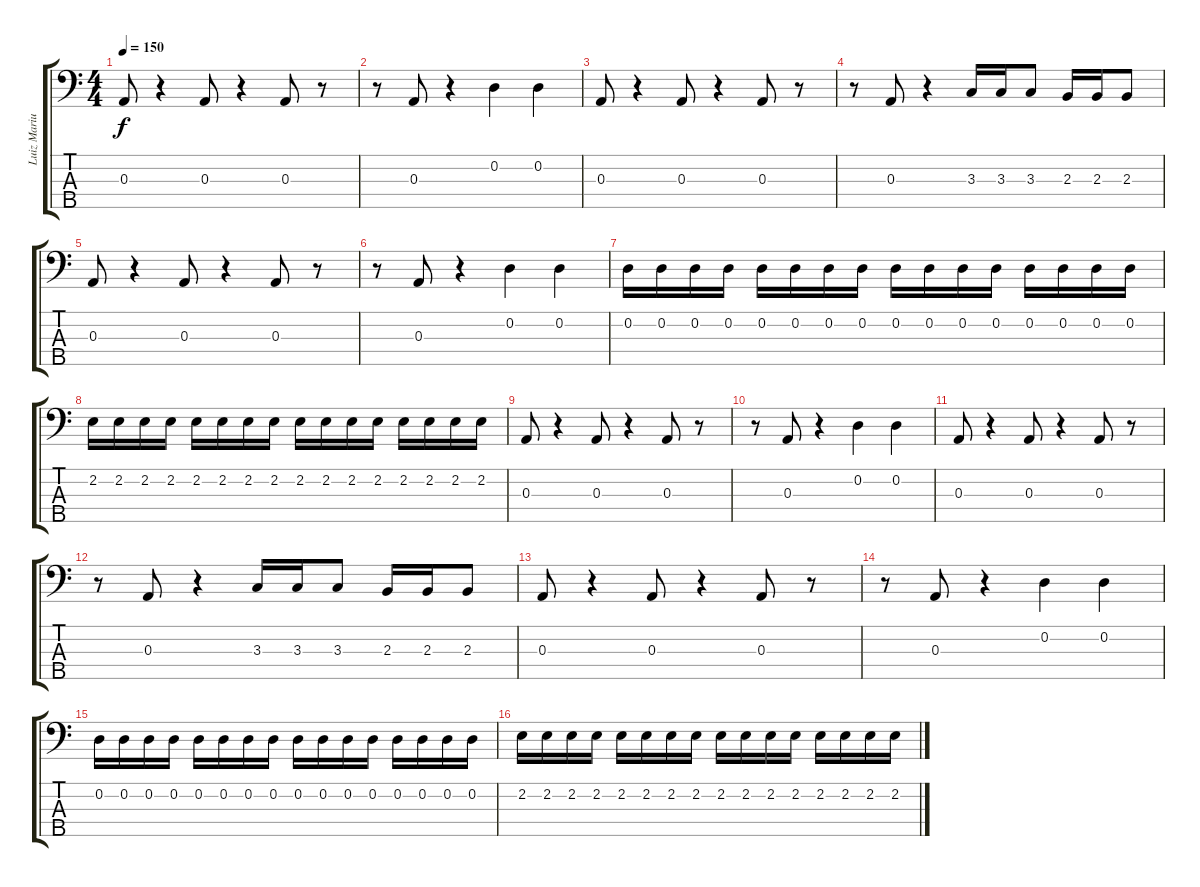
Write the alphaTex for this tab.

\track ("Luiz Mariuti" "Luiz Mariu") {instrument fretlessbass}
\staff {score tabs}
\tuning (G2 D2 A1 E1 B0) {hide}
\ts (4 4)
\tempo 150
\clef f4
\ks c
0.3.8{dy f instrument fretlessbass} r.4 0.3.8 r.4 0.3.8 r.8 |
r.8 0.3.8 r.4 0.2.4 0.2.4 |
0.3.8 r.4 0.3.8 r.4 0.3.8 r.8 |
r.8 0.3.8 r.4 3.3.16 3.3.16 3.3.8 2.3.16 2.3.16 2.3.8 |
0.3.8 r.4 0.3.8 r.4 0.3.8 r.8 |
r.8 0.3.8 r.4 0.2.4 0.2.4 |
0.2.16 0.2.16 0.2.16 0.2.16 0.2.16 0.2.16 0.2.16 0.2.16 0.2.16 0.2.16 0.2.16 0.2.16 0.2.16 0.2.16 0.2.16 0.2.16 |
2.2.16 2.2.16 2.2.16 2.2.16 2.2.16 2.2.16 2.2.16 2.2.16 2.2.16 2.2.16 2.2.16 2.2.16 2.2.16 2.2.16 2.2.16 2.2.16 |
0.3.8 r.4 0.3.8 r.4 0.3.8 r.8 |
r.8 0.3.8 r.4 0.2.4 0.2.4 |
0.3.8 r.4 0.3.8 r.4 0.3.8 r.8 |
r.8 0.3.8 r.4 3.3.16 3.3.16 3.3.8 2.3.16 2.3.16 2.3.8 |
0.3.8 r.4 0.3.8 r.4 0.3.8 r.8 |
r.8 0.3.8 r.4 0.2.4 0.2.4 |
0.2.16 0.2.16 0.2.16 0.2.16 0.2.16 0.2.16 0.2.16 0.2.16 0.2.16 0.2.16 0.2.16 0.2.16 0.2.16 0.2.16 0.2.16 0.2.16 |
2.2.16 2.2.16 2.2.16 2.2.16 2.2.16 2.2.16 2.2.16 2.2.16 2.2.16 2.2.16 2.2.16 2.2.16 2.2.16 2.2.16 2.2.16 2.2.16
